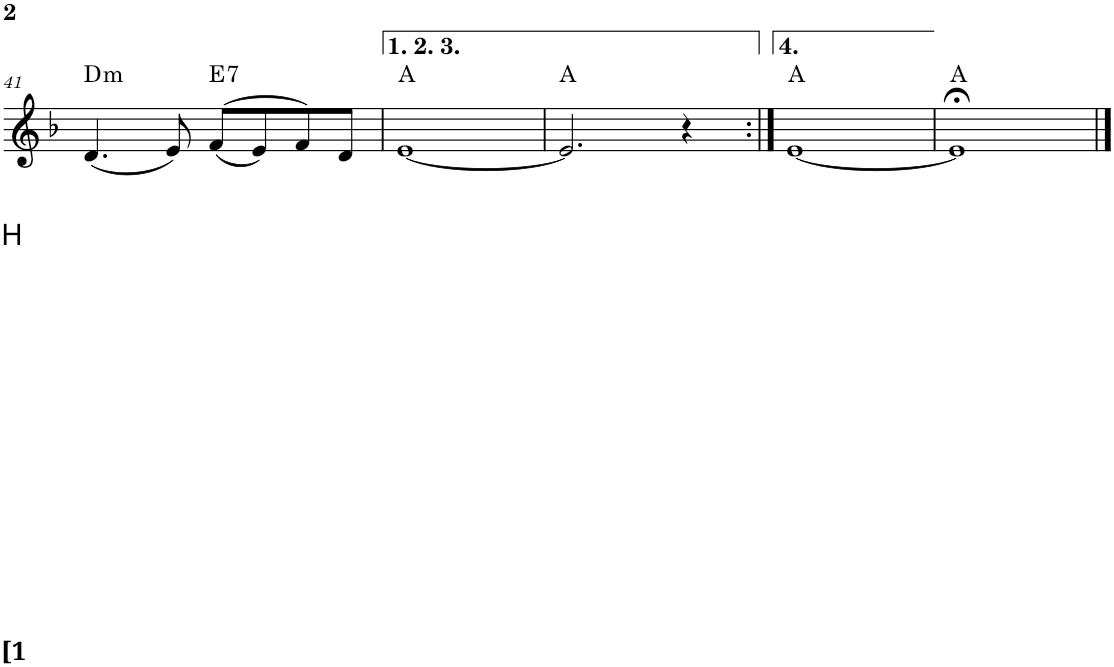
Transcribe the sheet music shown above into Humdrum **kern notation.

**kern	**harte
*part1	*part1
*staff1	*
*I"Voice	*
*I'V	*
!!LO:PB:g=z
*clefG2	*
*k[b-]	*
*M4/4	*
=41	=41
!	!LO:H:kt=m
(<4.d/	D:min
8e/)	.
!	!LO:H:kt=7
(<(>8f/L	E:7
8e/)	.
8f/)	.
8d/J	.
=42	=42
[<1e	A:maj
=43	=43
2.e/]	A:maj
4r	.
=44:|!	=44:|!
[<1e	A:maj
=45	=45
1e;<]	A:maj
==	==
*-	*-
